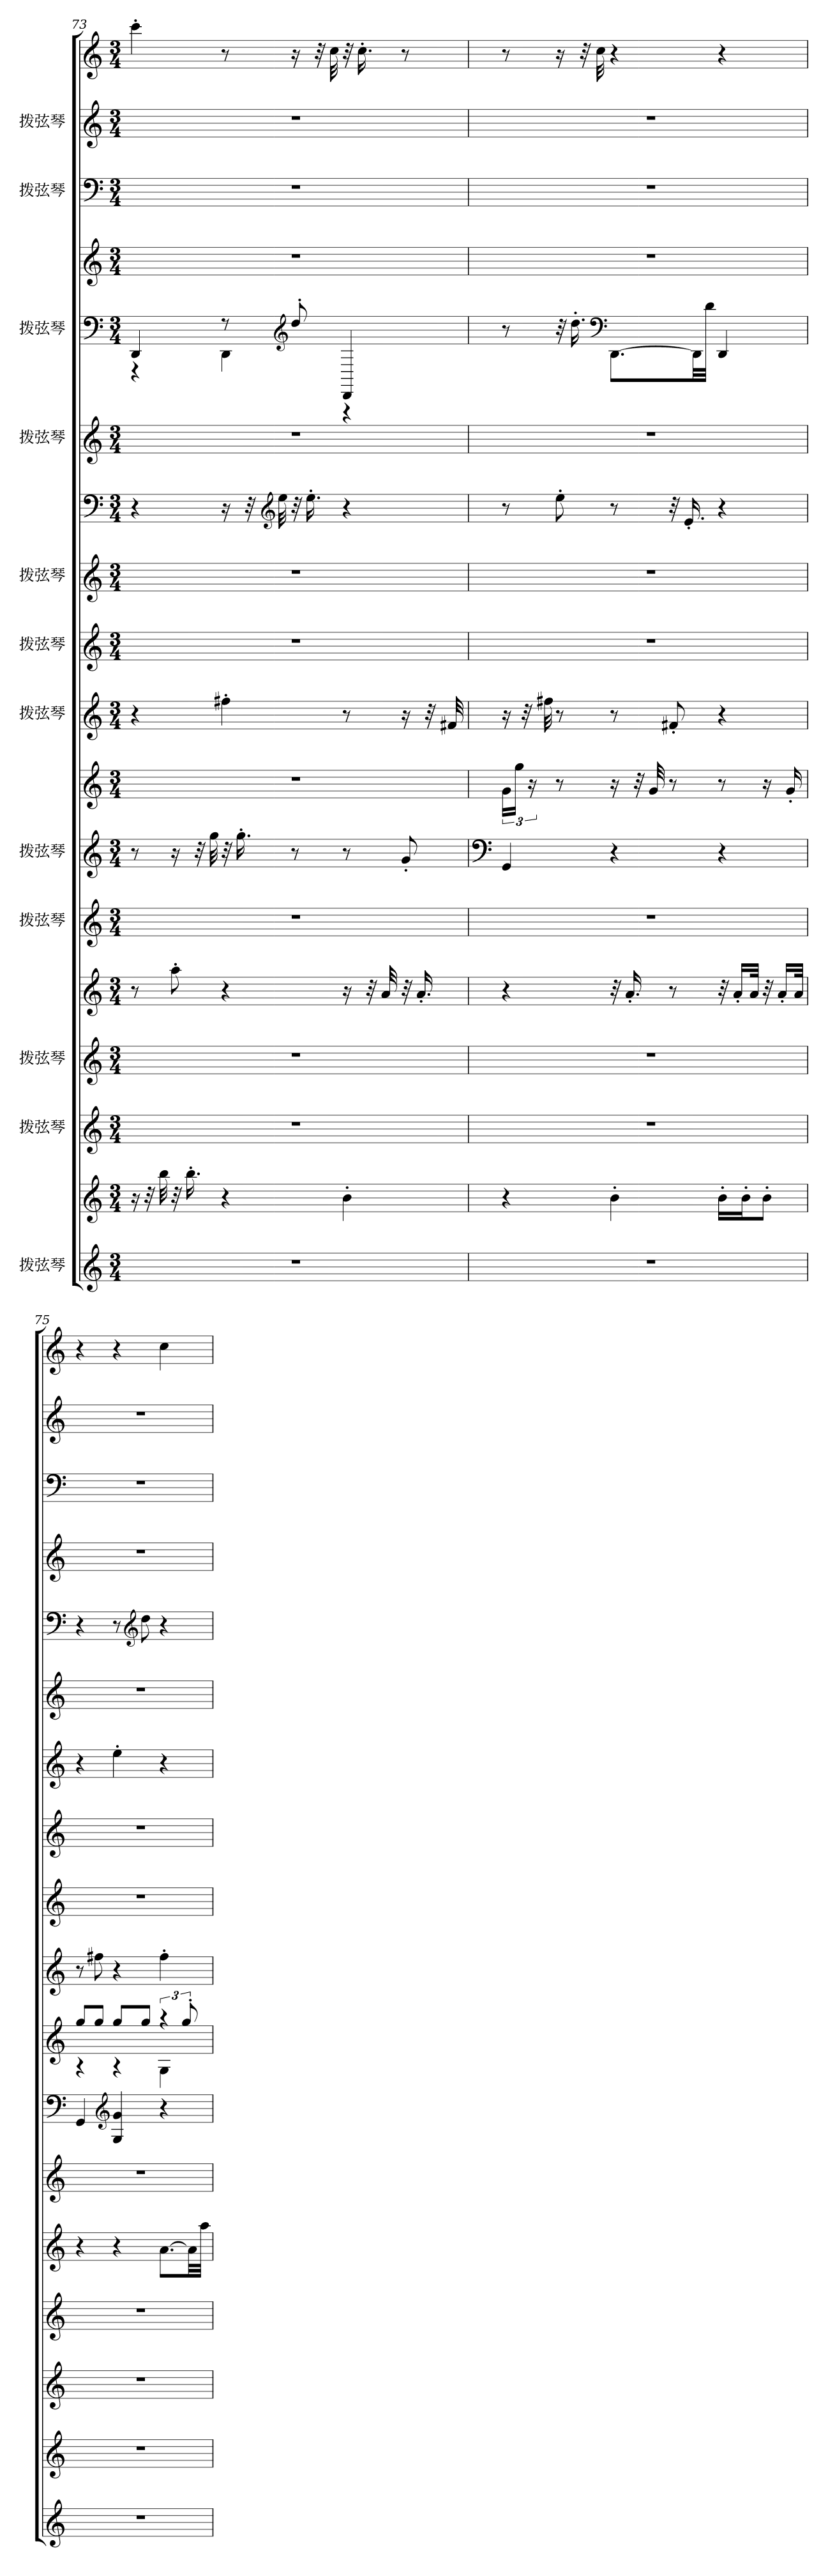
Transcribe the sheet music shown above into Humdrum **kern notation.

**kern	**kern	**kern	**kern	**kern	**kern	**kern	**kern	**kern	**kern	**kern	**kern	**kern	**kern	**kern	**kern	**kern	**kern
*part12	*part12	*part11	*part10	*part10	*part9	*part8	*part8	*part7	*part6	*part5	*part5	*part4	*part3	*part3	*part2	*part1	*part1
*staff18	*staff17	*staff16	*staff15	*staff14	*staff13	*staff12	*staff11	*staff10	*staff9	*staff8	*staff7	*staff6	*staff5	*staff4	*staff3	*staff2	*staff1
*I"拨弦琴	*	*I"拨弦琴	*I"拨弦琴	*	*I"拨弦琴	*I"拨弦琴	*	*I"拨弦琴	*I"拨弦琴	*I"拨弦琴	*	*I"拨弦琴	*I"拨弦琴	*	*I"拨弦琴	*I"拨弦琴	*
!!LO:PB:g=z
*clefG2	*clefG2	*clefG2	*clefG2	*clefG2	*clefG2	*clefG2	*clefG2	*clefG2	*clefG2	*clefG2	*clefF4	*clefG2	*clefF4	*clefG2	*clefF4	*clefG2	*clefG2
*k[]	*k[]	*k[]	*k[]	*k[]	*k[]	*k[]	*k[]	*k[]	*k[]	*k[]	*k[]	*k[]	*k[]	*k[]	*k[]	*k[]	*k[]
*M3/4	*M3/4	*M3/4	*M3/4	*M3/4	*M3/4	*M3/4	*M3/4	*M3/4	*M3/4	*M3/4	*M3/4	*M3/4	*M3/4	*M3/4	*M3/4	*M3/4	*M3/4
=73	=73	=73	=73	=73	=73	=73	=73	=73	=73	=73	=73	=73	=73	=73	=73	=73	=73
*	*	*	*	*	*	*	*	*	*	*	*	*	*^	*	*	*	*
2.r	16r	2.r	2.r	8r	2.r	8r	2.r	4r	2.r	2.r	4r	2.r	4DD/	4r	2.r	2.r	2.r	4ccc'\
.	32r	.	.	.	.	.	.	.	.	.	.	.	.	.	.	.	.	.
.	32bb\	.	.	.	.	.	.	.	.	.	.	.	.	.	.	.	.	.
.	32r	.	.	8aa'\	.	16r	.	.	.	.	.	.	.	.	.	.	.	.
.	16.bb'\	.	.	.	.	.	.	.	.	.	.	.	.	.	.	.	.	.
.	.	.	.	.	.	32r	.	.	.	.	.	.	.	.	.	.	.	.
.	.	.	.	.	.	32gg\	.	.	.	.	.	.	.	.	.	.	.	.
.	4r	.	.	4r	.	32r	.	4ff#X'\	.	.	16r	.	8r	4DD\	.	.	.	8r
.	.	.	.	.	.	16.gg'\	.	.	.	.	.	.	.	.	.	.	.	.
.	.	.	.	.	.	.	.	.	.	.	32r	.	.	.	.	.	.	.
*	*	*	*	*	*	*	*	*	*	*	*clefG2	*	*	*	*	*	*	*
.	.	.	.	.	.	.	.	.	.	.	32ee\	.	.	.	.	.	.	.
*	*	*	*	*	*	*	*	*	*	*	*	*	*clefG2	*	*	*	*	*
.	.	.	.	.	.	8r	.	.	.	.	32r	.	8dd'/	.	.	.	.	16r
.	.	.	.	.	.	.	.	.	.	.	16.ee'\	.	.	.	.	.	.	.
.	.	.	.	.	.	.	.	.	.	.	.	.	.	.	.	.	.	32r
.	.	.	.	.	.	.	.	.	.	.	.	.	.	.	.	.	.	32cc\
.	4b'\	.	.	16r	.	8r	.	8r	.	.	4r	.	4DD/	4r	.	.	.	32r
.	.	.	.	.	.	.	.	.	.	.	.	.	.	.	.	.	.	16.cc'\
.	.	.	.	32r	.	.	.	.	.	.	.	.	.	.	.	.	.	.
.	.	.	.	32a/	.	.	.	.	.	.	.	.	.	.	.	.	.	.
.	.	.	.	32r	.	8g'/	.	16r	.	.	.	.	.	.	.	.	.	8r
.	.	.	.	16.a'/	.	.	.	.	.	.	.	.	.	.	.	.	.	.
.	.	.	.	.	.	.	.	32r	.	.	.	.	.	.	.	.	.	.
.	.	.	.	.	.	.	.	32f#X/	.	.	.	.	.	.	.	.	.	.
*	*	*	*	*	*	*	*	*	*	*	*	*	*v	*v	*	*	*	*
!!LO:PB:g=z
=74	=74	=74	=74	=74	=74	=74	=74	=74	=74	=74	=74	=74	=74	=74	=74	=74	=74
*	*	*	*	*	*	*clefF4	*	*	*	*	*	*	*	*	*	*	*
2.r	4r	2.r	2.r	4r	2.r	4GG/	24g\LL	16r	2.r	2.r	8r	2.r	8r	2.r	2.r	2.r	8r
.	.	.	.	.	.	.	24gg\JJ	.	.	.	.	.	.	.	.	.	.
.	.	.	.	.	.	.	.	32r	.	.	.	.	.	.	.	.	.
.	.	.	.	.	.	.	24r	.	.	.	.	.	.	.	.	.	.
.	.	.	.	.	.	.	.	32ff#X\	.	.	.	.	.	.	.	.	.
.	.	.	.	.	.	.	8r	8r	.	.	8ee'\	.	32r	.	.	.	16r
.	.	.	.	.	.	.	.	.	.	.	.	.	16.dd'\	.	.	.	.
.	.	.	.	.	.	.	.	.	.	.	.	.	.	.	.	.	32r
.	.	.	.	.	.	.	.	.	.	.	.	.	.	.	.	.	32cc\
*	*	*	*	*	*	*	*	*	*	*	*	*	*clefF4	*	*	*	*
.	4b'\	.	.	32r	.	4r	16r	8r	.	.	8r	.	[8.DD\L	.	.	.	4r
.	.	.	.	16.a'/	.	.	.	.	.	.	.	.	.	.	.	.	.
.	.	.	.	.	.	.	32r	.	.	.	.	.	.	.	.	.	.
.	.	.	.	.	.	.	32g/	.	.	.	.	.	.	.	.	.	.
.	.	.	.	8r	.	.	8r	8f#X'/	.	.	32r	.	.	.	.	.	.
.	.	.	.	.	.	.	.	.	.	.	16.e'/	.	.	.	.	.	.
.	.	.	.	.	.	.	.	.	.	.	.	.	32DD\LL]	.	.	.	.
.	.	.	.	.	.	.	.	.	.	.	.	.	32d\JJJ	.	.	.	.
.	16b'\LL	.	.	32r	.	4r	8r	4r	.	.	4r	.	4DD/	.	.	.	4r
.	.	.	.	16a'/LL	.	.	.	.	.	.	.	.	.	.	.	.	.
.	16b'\J	.	.	.	.	.	.	.	.	.	.	.	.	.	.	.	.
.	.	.	.	32a/JJk	.	.	.	.	.	.	.	.	.	.	.	.	.
.	8b'\J	.	.	32r	.	.	16r	.	.	.	.	.	.	.	.	.	.
.	.	.	.	16a'/LL	.	.	.	.	.	.	.	.	.	.	.	.	.
.	.	.	.	.	.	.	16g'/	.	.	.	.	.	.	.	.	.	.
.	.	.	.	32a/JJk	.	.	.	.	.	.	.	.	.	.	.	.	.
=75	=75	=75	=75	=75	=75	=75	=75	=75	=75	=75	=75	=75	=75	=75	=75	=75	=75
*	*	*	*	*	*	*	*^	*	*	*	*	*	*	*	*	*	*
2.r	2.r	2.r	2.r	4r	2.r	4GG/	8gg/L	4r	8r	2.r	2.r	4r	2.r	4r	2.r	2.r	2.r	4r
.	.	.	.	.	.	.	8gg/J	.	8ff#X\	.	.	.	.	.	.	.	.	.
*	*	*	*	*	*	*clefG2	*	*	*	*	*	*	*	*	*	*	*	*
.	.	.	.	4r	.	4G/ 4g/	8gg/L	4r	4r	.	.	4ee'\	.	8r	.	.	.	4r
*	*	*	*	*	*	*	*	*	*	*	*	*	*	*clefG2	*	*	*	*
.	.	.	.	.	.	.	8gg/J	.	.	.	.	.	.	8dd\	.	.	.	.
.	.	.	.	[8.a\L	.	4r	6r	4G\	4ff#'\	.	.	4r	.	4r	.	.	.	4cc\
.	.	.	.	.	.	.	12gg'/	.	.	.	.	.	.	.	.	.	.	.
.	.	.	.	32a\LL]	.	.	.	.	.	.	.	.	.	.	.	.	.	.
.	.	.	.	32aa\JJJ	.	.	.	.	.	.	.	.	.	.	.	.	.	.
*	*	*	*	*	*	*	*v	*v	*	*	*	*	*	*	*	*	*	*
=	=	=	=	=	=	=	=	=	=	=	=	=	=	=	=	=	=
*-	*-	*-	*-	*-	*-	*-	*-	*-	*-	*-	*-	*-	*-	*-	*-	*-	*-
